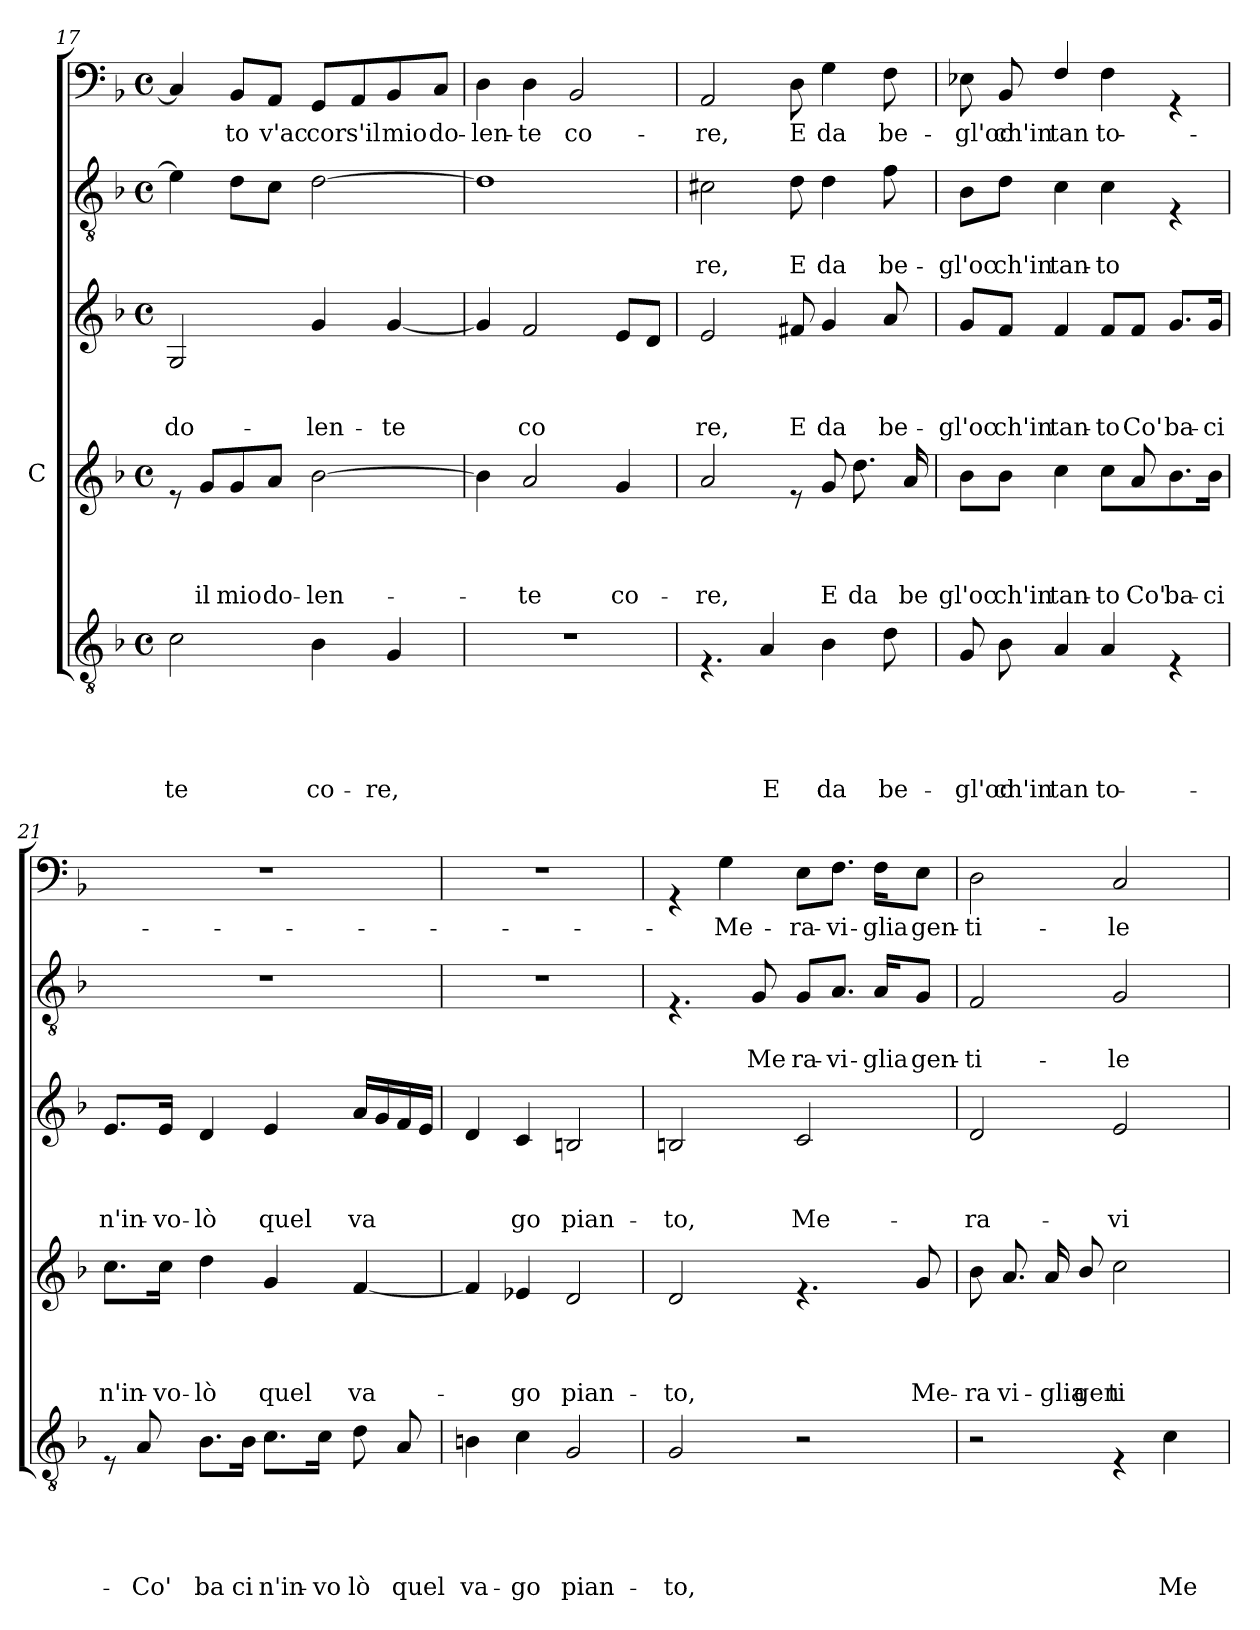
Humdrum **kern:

**kern	**text	**text	**text	**text	**text	**kern	**text	**text	**text	**text	**kern	**text	**text	**text	**kern	**text	**text	**kern	**text
*part5	*part5	*part5	*part5	*part5	*part5	*part4	*part4	*part4	*part4	*part4	*part3	*part3	*part3	*part3	*part2	*part2	*part2	*part1	*part1
*staff5	*staff5	*staff5	*staff5	*staff5	*staff5	*staff4	*staff4	*staff4	*staff4	*staff4	*staff3	*staff3	*staff3	*staff3	*staff2	*staff2	*staff2	*staff1	*staff1
*	*	*	*	*	*	*I"C	*	*	*	*	*	*	*	*	*	*	*	*	*
*clefGv2	*	*	*	*	*	*clefG2	*	*	*	*	*clefG2	*	*	*	*clefGv2	*	*	*clefF4	*
*k[b-]	*	*	*	*	*	*k[b-]	*	*	*	*	*k[b-]	*	*	*	*k[b-]	*	*	*k[b-]	*
*F:	*	*	*	*	*	*F:	*	*	*	*	*F:	*	*	*	*F:	*	*	*F:	*
*M4/4	*	*	*	*	*	*M4/4	*	*	*	*	*M4/4	*	*	*	*M4/4	*	*	*M4/4	*
*met(c)	*	*	*	*	*	*met(c)	*	*	*	*	*met(c)	*	*	*	*met(c)	*	*	*met(c)	*
=17	=17	=17	=17	=17	=17	=17	=17	=17	=17	=17	=17	=17	=17	=17	=17	=17	=17	=17	=17
!	!	!	!	!	!LO:LY:b	!	!	!	!	!	!	!	!	!LO:LY:b	!	!	!	!	!
2c\	.	.	.	.	-te	8re	.	.	.	.	2G/	.	.	do-	4e-\]	.	.	4C/]	.
!	!	!	!	!	!	!	!	!	!	!LO:LY:b	!	!	!	!	!	!	!	!	!
.	.	.	.	.	.	8g/L	.	.	.	il	.	.	.	.	.	.	.	.	.
!	!	!	!	!	!	!	!	!	!	!LO:LY:b	!	!	!	!	!	!	!	!	!LO:LY:b
.	.	.	.	.	.	8g/	.	.	.	mio	.	.	.	.	8d\L	.	.	8BB-/L	-to
!	!	!	!	!	!	!	!	!	!	!LO:LY:b	!	!	!	!	!	!	!	!	!LO:LY:b
.	.	.	.	.	.	8a/J	.	.	.	do-	.	.	.	.	8c\J	.	.	8AA/J	v'ac
!	!	!	!	!	!LO:LY:b	!	!	!	!	!LO:LY:b	!	!	!	!LO:LY:b	!	!	!	!	!LO:LY:b
4B-\	.	.	.	.	co-	[>2b-\	.	.	.	-len-	4g/	.	.	-len-	[>2d\	.	.	8GG/L	cor
!	!	!	!	!	!	!	!	!	!	!	!	!	!	!	!	!	!	!	!LO:LY:b
.	.	.	.	.	.	.	.	.	.	.	.	.	.	.	.	.	.	8AA/	s'il
!	!	!	!	!	!LO:LY:b	!	!	!	!	!	!	!	!	!LO:LY:b	!	!	!	!	!LO:LY:b
4G/	.	.	.	.	-re,	.	.	.	.	.	[<4g/	.	.	-te	.	.	.	8BB-/	mio
!	!	!	!	!	!	!	!	!	!	!	!	!	!	!	!	!	!	!	!LO:LY:b
.	.	.	.	.	.	.	.	.	.	.	.	.	.	.	.	.	.	8C/J	do-
=18	=18	=18	=18	=18	=18	=18	=18	=18	=18	=18	=18	=18	=18	=18	=18	=18	=18	=18	=18
!	!	!	!	!	!	!	!	!	!	!	!	!	!	!	!	!	!	!	!LO:LY:b
1r	.	.	.	.	.	4b-\]	.	.	.	.	4g/]	.	.	.	1d]	.	.	4D\	-len-
!	!	!	!	!	!	!	!	!	!	!LO:LY:b	!	!	!	!LO:LY:b	!	!	!	!	!LO:LY:b
.	.	.	.	.	.	2a/	.	.	.	-te	2f/	.	.	co	.	.	.	4D\	-te
!	!	!	!	!	!	!	!	!	!	!	!	!	!	!	!	!	!	!	!LO:LY:b
.	.	.	.	.	.	.	.	.	.	.	.	.	.	.	.	.	.	2BB-/	co-
!	!	!	!	!	!	!	!	!	!	!LO:LY:b	!	!	!	!	!	!	!	!	!
.	.	.	.	.	.	4g/	.	.	.	co-	8e/L	.	.	.	.	.	.	.	.
.	.	.	.	.	.	.	.	.	.	.	8d/J	.	.	.	.	.	.	.	.
=19	=19	=19	=19	=19	=19	=19	=19	=19	=19	=19	=19	=19	=19	=19	=19	=19	=19	=19	=19
!	!	!	!	!	!	!	!	!	!	!LO:LY:b	!	!	!	!LO:LY:b	!	!	!LO:LY:b	!	!LO:LY:b
4.rE	.	.	.	.	.	2a/	.	.	.	-re,	2e/	.	.	re,	2c#X\	.	-re,	2AA/	-re,
!	!	!	!	!	!LO:LY:b	!	!	!	!	!	!	!	!	!	!	!	!	!	!
4A/	.	.	.	.	E	.	.	.	.	.	.	.	.	.	.	.	.	.	.
!	!	!	!	!	!	!	!	!	!	!	!	!	!	!LO:LY:b	!	!	!LO:LY:b	!	!LO:LY:b
.	.	.	.	.	.	8re	.	.	.	.	8f#X/	.	.	E	8d\	.	E	8D\	E
!	!	!	!	!	!LO:LY:b	!	!	!	!	!LO:LY:b	!	!	!	!LO:LY:b	!	!	!LO:LY:b	!	!LO:LY:b
4B-\	.	.	.	.	da	8g/	.	.	.	E	4g/	.	.	da	4d\	.	da	4G\	da
!	!	!	!	!	!	!	!	!	!	!LO:LY:b	!	!	!	!	!	!	!	!	!
.	.	.	.	.	.	8.dd\	.	.	.	da	.	.	.	.	.	.	.	.	.
!	!	!	!	!	!LO:LY:b	!	!	!	!	!	!	!	!	!LO:LY:b	!	!	!LO:LY:b	!	!LO:LY:b
8d\	.	.	.	.	be-	.	.	.	.	.	8a/	.	.	be-	8f\	.	be-	8F\	be-
!	!	!	!	!	!	!	!	!	!	!LO:LY:b	!	!	!	!	!	!	!	!	!
.	.	.	.	.	.	16a/	.	.	.	be	.	.	.	.	.	.	.	.	.
!!LO:LB:g=z
=20	=20	=20	=20	=20	=20	=20	=20	=20	=20	=20	=20	=20	=20	=20	=20	=20	=20	=20	=20
!	!	!	!	!	!LO:LY:b	!	!	!	!	!LO:LY:b	!	!	!	!LO:LY:b	!	!	!LO:LY:b	!	!LO:LY:b
*^	*	*	*	*	*	*^	*	*	*	*	*	*	*	*	*	*	*	*^	*
8G/	8ryy	.	.	.	.	-gl'oc	8b-\L	2ryy	.	.	.	gl'oc	8g/L	.	.	-gl'oc	8B-\L	.	-gl'oc	8E-X\	8ryy	-gl'oc
!	!	!	!	!	!	!LO:LY:b	!	!	!	!	!	!LO:LY:b	!	!	!	!LO:LY:b	!	!	!LO:LY:b	!	!	!LO:LY:b
8ryy	8B-\	.	.	.	.	-ch'in	8b-\J	.	.	.	.	ch'in	8f/J	.	.	ch'in	8d\J	.	ch'in	8ryy	8BB-/	-ch'in
!	!	!	!	!	!	!LO:LY:b	!	!	!	!	!	!LO:LY:b	!	!	!	!LO:LY:b	!	!	!LO:LY:b	!	!	!LO:LY:b
4A/	4ryy	.	.	.	.	tan-	4cc\	.	.	.	.	tan-	4f/	.	.	tan-	4c\	.	tan-	4F/	4ryy	tan-
!	!	!	!	!	!	!LO:LY:b	!	!	!	!	!	!LO:LY:b	!	!	!	!LO:LY:b	!	!	!LO:LY:b	!	!	!LO:LY:b
2ryy	4A/	.	.	.	.	to	8cc\L	8ryy	.	.	.	-to	8f/L	.	.	-to	4c\	.	-to	2ryy	4F\	to
!	!	!	!	!	!	!	!	!	!	!	!	!LO:LY:b	!	!	!	!LO:LY:b	!	!	!	!	!	!
.	.	.	.	.	.	.	8ryy	8a/	.	.	.	Co'	8f/J	.	.	Co'	.	.	.	.	.	.
!	!	!	!	!	!	!	!	!	!	!	!	!LO:LY:b	!	!	!	!LO:LY:b	!	!	!	!	!	!
.	4rE	.	.	.	.	.	8.b-\	4ryy	.	.	.	ba-	8.g/L	.	.	ba-	4rE	.	.	.	4rGG	.
!	!	!	!	!	!	!	!	!	!	!	!	!LO:LY:b	!	!	!	!LO:LY:b	!	!	!	!	!	!
.	.	.	.	.	.	.	16b-\Jk	.	.	.	.	-ci	16g/Jk	.	.	-ci	.	.	.	.	.	.
*v	*v	*	*	*	*	*	*	*	*	*	*	*	*	*	*	*	*	*	*	*v	*v	*
*	*	*	*	*	*	*v	*v	*	*	*	*	*	*	*	*	*	*	*	*	*
=21	=21	=21	=21	=21	=21	=21	=21	=21	=21	=21	=21	=21	=21	=21	=21	=21	=21	=21	=21
!	!	!	!	!	!	!	!	!	!	!LO:LY:b	!	!	!	!LO:LY:b	!	!	!	!	!
8rE	.	.	.	.	.	8.cc\L	.	.	.	n'in-	8.e/L	.	.	n'in-	1r	.	.	1r	.
!	!	!	!	!	!LO:LY:b	!	!	!	!	!	!	!	!	!	!	!	!	!	!
8A/	.	.	.	.	Co'	.	.	.	.	.	.	.	.	.	.	.	.	.	.
!	!	!	!	!	!	!	!	!	!	!LO:LY:b	!	!	!	!LO:LY:b	!	!	!	!	!
.	.	.	.	.	.	16cc\Jk	.	.	.	-vo-	16e/Jk	.	.	-vo-	.	.	.	.	.
!	!	!	!	!	!LO:LY:b	!	!	!	!	!LO:LY:b	!	!	!	!LO:LY:b	!	!	!	!	!
8.B-\L	.	.	.	.	ba	4dd\	.	.	.	-lò	4d/	.	.	-lò	.	.	.	.	.
!	!	!	!	!	!LO:LY:b	!	!	!	!	!	!	!	!	!	!	!	!	!	!
16B-\Jk	.	.	.	.	ci	.	.	.	.	.	.	.	.	.	.	.	.	.	.
!	!	!	!	!	!LO:LY:b	!	!	!	!	!LO:LY:b	!	!	!	!LO:LY:b	!	!	!	!	!
8.c\L	.	.	.	.	n'in-	4g/	.	.	.	quel	4e/	.	.	quel	.	.	.	.	.
!	!	!	!	!	!LO:LY:b	!	!	!	!	!	!	!	!	!	!	!	!	!	!
16c\Jk	.	.	.	.	-vo	.	.	.	.	.	.	.	.	.	.	.	.	.	.
!	!	!	!	!	!LO:LY:b	!	!	!	!	!LO:LY:b	!	!	!	!LO:LY:b	!	!	!	!	!
8d\	.	.	.	.	lò	[<4f/	.	.	.	va-	16a/LL	.	.	va	.	.	.	.	.
.	.	.	.	.	.	.	.	.	.	.	16g/	.	.	.	.	.	.	.	.
!	!	!	!	!	!LO:LY:b	!	!	!	!	!	!	!	!	!	!	!	!	!	!
8A/	.	.	.	.	quel	.	.	.	.	.	16f/	.	.	.	.	.	.	.	.
.	.	.	.	.	.	.	.	.	.	.	16e/JJ	.	.	.	.	.	.	.	.
=22	=22	=22	=22	=22	=22	=22	=22	=22	=22	=22	=22	=22	=22	=22	=22	=22	=22	=22	=22
!	!	!	!	!	!LO:LY:b	!	!	!	!	!	!	!	!	!	!	!	!	!	!
4Bn\	.	.	.	.	va-	4f/]	.	.	.	.	4d/	.	.	.	1r	.	.	1r	.
!	!	!	!	!	!LO:LY:b	!	!	!	!	!LO:LY:b	!	!	!	!LO:LY:b	!	!	!	!	!
4c\	.	.	.	.	-go	4e-X/	.	.	.	-go	4c/	.	.	go	.	.	.	.	.
!	!	!	!	!	!LO:LY:b	!	!	!	!	!LO:LY:b	!	!	!	!LO:LY:b	!	!	!	!	!
2G/	.	.	.	.	pian-	2d/	.	.	.	pian-	2Bn/	.	.	pian-	.	.	.	.	.
!!LO:LB:g=z
=23	=23	=23	=23	=23	=23	=23	=23	=23	=23	=23	=23	=23	=23	=23	=23	=23	=23	=23	=23
!	!	!	!	!	!LO:LY:b	!	!	!	!	!LO:LY:b	!	!	!	!LO:LY:b	!	!	!	!	!
2G/	.	.	.	.	-to,	2d/	.	.	.	-to,	2Bn/	.	.	-to,	4.rE	.	.	4rGG	.
!	!	!	!	!	!	!	!	!	!	!	!	!	!	!	!	!	!	!	!LO:LY:b
.	.	.	.	.	.	.	.	.	.	.	.	.	.	.	.	.	.	4G\	Me-
!	!	!	!	!	!	!	!	!	!	!	!	!	!	!	!	!	!LO:LY:b	!	!
.	.	.	.	.	.	.	.	.	.	.	.	.	.	.	8G/	.	Me	.	.
!	!	!	!	!	!	!	!	!	!	!	!	!	!	!LO:LY:b	!	!	!LO:LY:b	!	!LO:LY:b
2r	.	.	.	.	.	4.re	.	.	.	.	2c/	.	.	Me-	8G/L	.	ra-	8E\L	-ra-
!	!	!	!	!	!	!	!	!	!	!	!	!	!	!	!	!	!LO:LY:b	!	!LO:LY:b
.	.	.	.	.	.	.	.	.	.	.	.	.	.	.	8.A/J	.	-vi-	8.F\J	-vi-
!	!	!	!	!	!	!	!	!	!	!	!	!	!	!	!	!	!LO:LY:b	!	!LO:LY:b
.	.	.	.	.	.	.	.	.	.	.	.	.	.	.	16A/KL	.	-glia	16F\KL	-glia
!	!	!	!	!	!	!	!	!	!	!LO:LY:b	!	!	!	!	!	!	!LO:LY:b	!	!LO:LY:b
.	.	.	.	.	.	8g/	.	.	.	Me-	.	.	.	.	8G/J	.	gen-	8E\J	gen-
=24	=24	=24	=24	=24	=24	=24	=24	=24	=24	=24	=24	=24	=24	=24	=24	=24	=24	=24	=24
!	!	!	!	!	!	!	!	!	!	!LO:LY:b	!	!	!	!LO:LY:b	!	!	!LO:LY:b	!	!LO:LY:b
*^	*	*	*	*	*	*^	*	*	*	*	*	*	*	*	*	*	*	*	*
2r	4.ryy	.	.	.	.	.	8b-\	8ryy	.	.	.	-ra-	2d/	.	.	-ra-	2F/	.	-ti-	2D\	-ti-
!	!	!	!	!	!	!	!	!	!	!	!	!LO:LY:b	!	!	!	!	!	!	!	!	!
.	.	.	.	.	.	.	4ryy	8.a/	.	.	.	-vi-	.	.	.	.	.	.	.	.	.
!	!	!	!	!	!	!	!	!	!	!	!	!LO:LY:b	!	!	!	!	!	!	!	!	!
.	.	.	.	.	.	.	.	16a/	.	.	.	-glia	.	.	.	.	.	.	.	.	.
!	!	!	!	!	!	!	!	!	!	!	!	!LO:LY:b	!	!	!	!	!	!	!	!	!
.	2ryy	.	.	.	.	.	8b-/	8ryy	.	.	.	-gen-	.	.	.	.	.	.	.	.	.
!	!	!	!	!	!	!	!	!	!	!	!	!LO:LY:b	!	!	!	!LO:LY:b	!	!	!LO:LY:b	!	!LO:LY:b
4rE	.	.	.	.	.	.	2ryy	2cc\	.	.	.	ti-	2e/	.	.	-vi-	2G/	.	-le	2C/	-le
!	!	!	!	!	!	!LO:LY:b	!	!	!	!	!	!	!	!	!	!	!	!	!	!	!
4c\	.	.	.	.	.	Me-	.	.	.	.	.	.	.	.	.	.	.	.	.	.	.
.	8ryy	.	.	.	.	.	.	.	.	.	.	.	.	.	.	.	.	.	.	.	.
*v	*v	*	*	*	*	*	*	*	*	*	*	*	*	*	*	*	*	*	*	*	*
*	*	*	*	*	*	*v	*v	*	*	*	*	*	*	*	*	*	*	*	*	*
=	=	=	=	=	=	=	=	=	=	=	=	=	=	=	=	=	=	=	=
*-	*-	*-	*-	*-	*-	*-	*-	*-	*-	*-	*-	*-	*-	*-	*-	*-	*-	*-	*-
